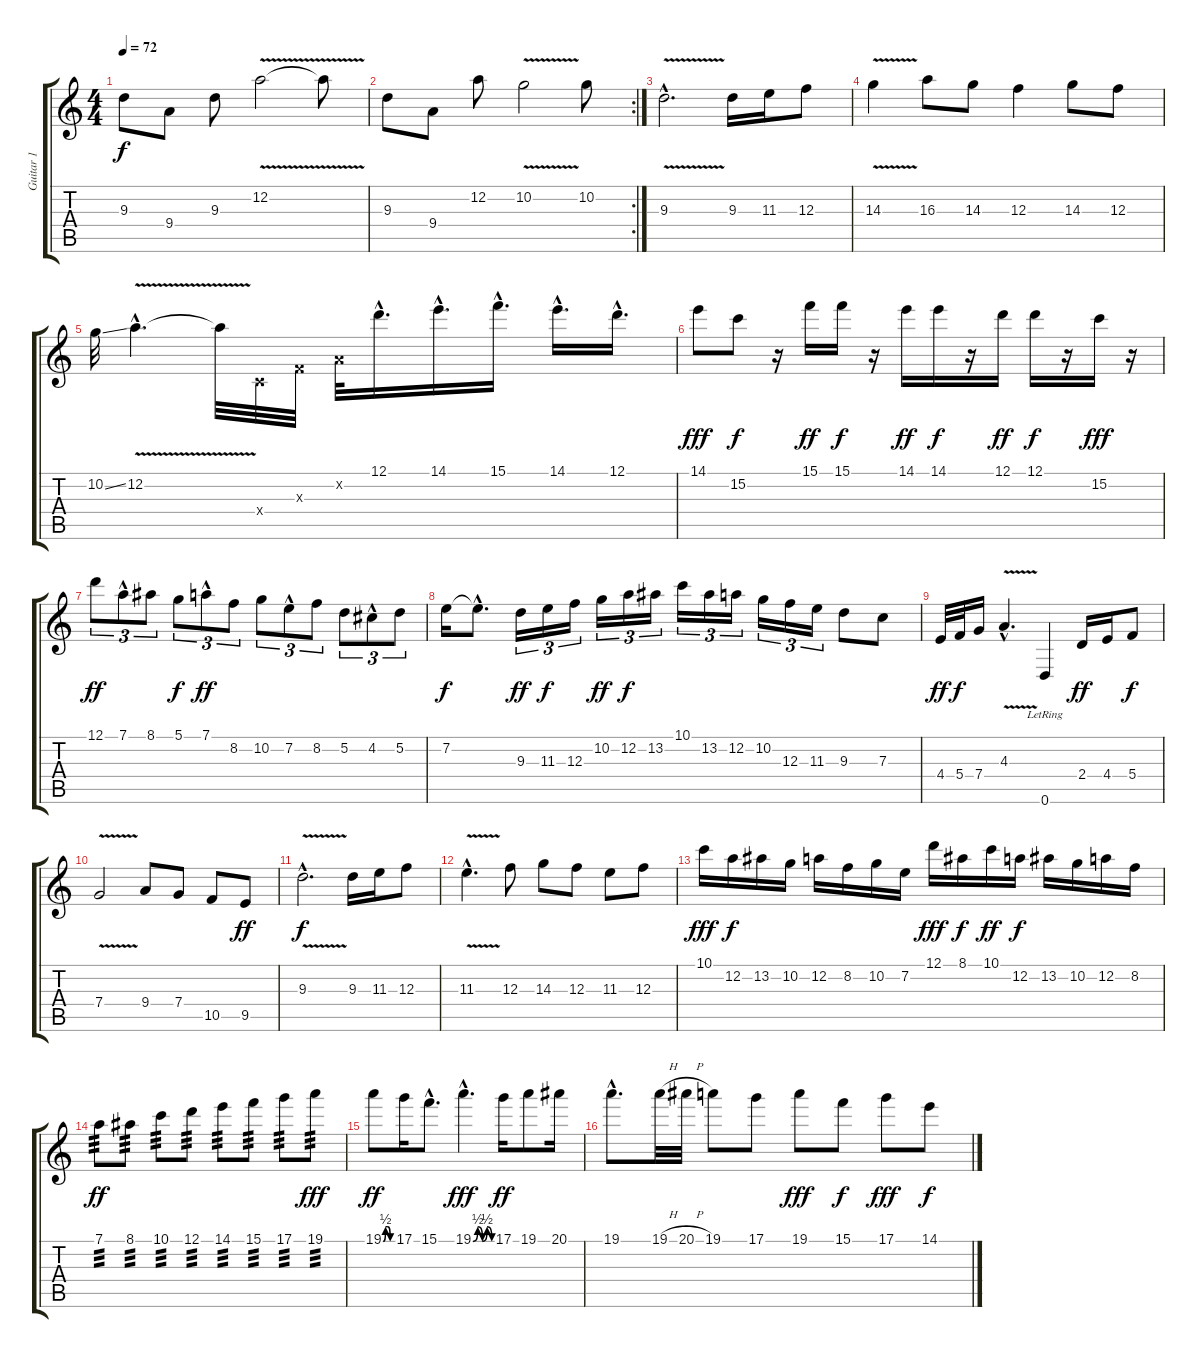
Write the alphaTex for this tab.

\track ("Guitar 1" "Guitar 1") {instrument distortionguitar}
\staff {score tabs}
\tuning (D4 A3 F3 C3 G2 D2) {hide}
\ts (4 4)
\tempo 72
\clef g2
\ks c
9.3.8{dy f} 9.4.8 9.3.8 12.2{v}.2 12.2{t}.8 |
\rc 2
9.3.8 9.4.8 12.2.8 10.2{v}.2 10.2.8 |
9.3{v hac}.2{d volume 16 instrument acousticguitarsteel} 9.3.16 11.3.16 12.3.8 |
14.3{v}.4 16.3.8 14.3.8 12.3.4 14.3.8 12.3.8 |
10.2{ss}.32 12.2{v hac}.4{d} 12.2{t}.32 0.4{x}.32 0.3{x}.32 0.2{x}.32 12.1{hac}.16{d} 14.1{hac}.16{d} 15.1{hac}.16{d} 14.1{hac}.16{d} 12.1{hac}.16{d} |
14.1.8{dy fff} 15.2.8{dy f} r.16 15.1.16{dy ff} 15.1.16{dy f} r.16 14.1.16{dy ff} 14.1.16{dy f} r.16 12.1.16{dy ff} 12.1.16{dy f} r.16 15.2.16{dy fff} r.16 |
12.1.8{tu (3 2) dy ff} 7.1{hac}.8{tu (3 2)} 8.1.8{tu (3 2)} 5.1.8{tu (3 2) dy f} 7.1{hac}.8{tu (3 2) dy ff} 8.2.8{tu (3 2)} 10.2.8{tu (3 2)} 7.2{hac}.8{tu (3 2)} 8.2.8{tu (3 2)} 5.2.8{tu (3 2)} 4.2{hac}.8{tu (3 2)} 5.2.8{tu (3 2)} |
7.2.16{dy f} 7.2{hac t}.8{d} 9.3.16{tu (3 2) dy ff} 11.3.16{tu (3 2) dy f} 12.3.16{tu (3 2)} 10.2.16{tu (3 2) dy ff} 12.2.16{tu (3 2) dy f} 13.2.16{tu (3 2)} 10.1.16{tu (3 2)} 13.2.16{tu (3 2)} 12.2.16{tu (3 2)} 10.2.16{tu (3 2)} 12.3.16{tu (3 2)} 11.3.16{tu (3 2)} 9.3.8 7.3.8 |
4.4.32{dy ff} 5.4.32{dy f} 7.4.16 4.3{v hac}.4{d} 0.6{lr}.4 2.4.16{dy ff} 4.4.16 5.4.8{dy f} |
7.4{v}.2 9.4.8 7.4.8 10.5.8 9.5.8{dy ff} |
9.3{v hac}.2{d dy f instrument distortionguitar} 9.3.16 11.3.16 12.3.8 |
11.3{v hac}.4{d} 12.3.8 14.3.8 12.3.8 11.3.8 12.3.8 |
10.1.16{dy fff} 12.2.16{dy f} 13.2.16 10.2.16 12.2.16 8.2.16 10.2.16 7.2.16 12.1.16{dy fff} 8.1.16{dy f} 10.1.16{dy ff} 12.2.16{dy f} 13.2.16 10.2.16 12.2.16 8.2.16 |
7.1.8{tp 3 dy ff} 8.1.8{tp 3} 10.1.8{tp 3} 12.1.8{tp 3} 14.1.8{tp 3} 15.1.8{tp 3} 17.1.8{tp 3} 19.1.8{tp 3 dy fff} |
19.1{be (custom 0 0 15 2 30 2 45 0 60 0)}.8{dy ff} 17.1.16 15.1{hac}.8{d} 19.1{be (custom 0 0 15 2 30 0 45 2 60 0) hac}.4{d dy fff} 17.1.16{dy ff} 19.1.8 20.1.16 |
19.1{hac}.8{d} 19.1{h}.32 20.1{h}.32 19.1.8 17.1.8 19.1.8{dy fff} 15.1.8{dy f} 17.1.8{dy fff} 14.1.8{dy f}
